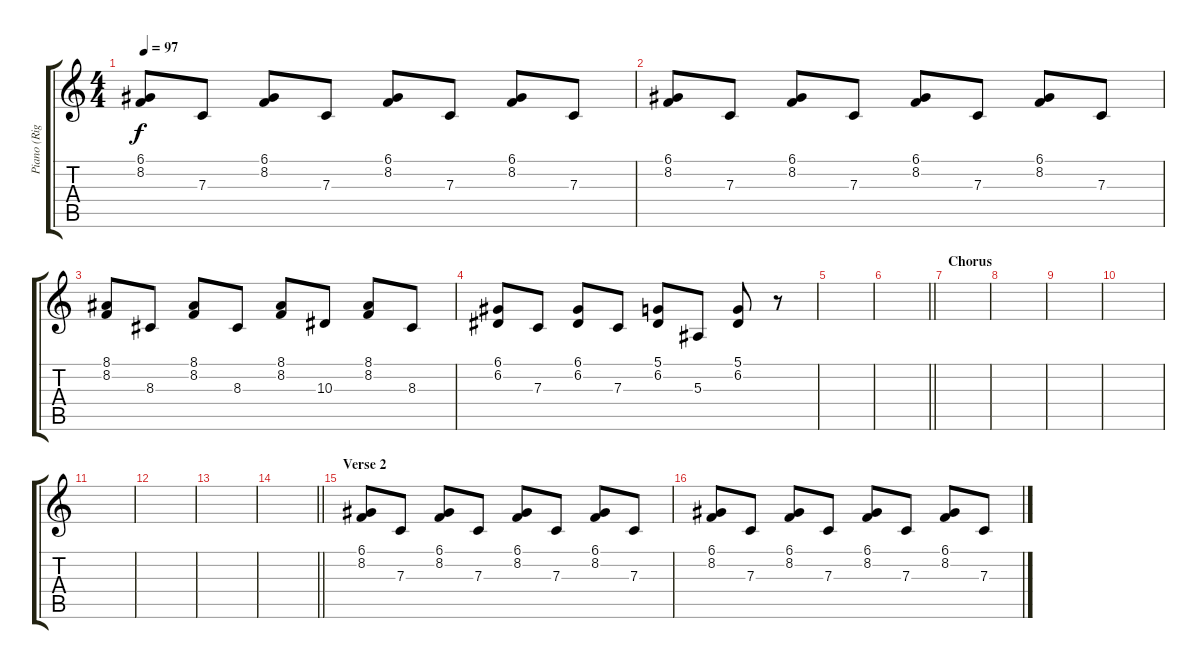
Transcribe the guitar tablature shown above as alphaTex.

\track ("Piano (Right Hand)" "Piano (Rig") {instrument acousticgrandpiano}
\staff {score tabs}
\tuning (D4 A3 F3 C3 G2 D2) {hide}
\ts (4 4)
\tempo 97
\clef g2
\ks c
(6.1 8.2).8{dy f} 7.3.8 (6.1 8.2).8 7.3.8 (6.1 8.2).8 7.3.8 (6.1 8.2).8 7.3.8 |
(6.1 8.2).8 7.3.8 (6.1 8.2).8 7.3.8 (6.1 8.2).8 7.3.8 (6.1 8.2).8 7.3.8 |
(8.1 8.2).8 8.3.8 (8.1 8.2).8 8.3.8 (8.1 8.2).8 10.3.8 (8.1 8.2).8 8.3.8 |
(6.1 6.2).8 7.3.8 (6.1 6.2).8 7.3.8 (5.1 6.2).8 5.3.8 (5.1 6.2).8 r.8 |
|
\barLineRight lightlight
|
\section ("" "Chorus")
|
|
|
|
|
|
|
\barLineRight lightlight
|
\section ("" "Verse 2")
(6.1 8.2).8 7.3.8 (6.1 8.2).8 7.3.8 (6.1 8.2).8 7.3.8 (6.1 8.2).8 7.3.8 |
(6.1 8.2).8 7.3.8 (6.1 8.2).8 7.3.8 (6.1 8.2).8 7.3.8 (6.1 8.2).8 7.3.8
